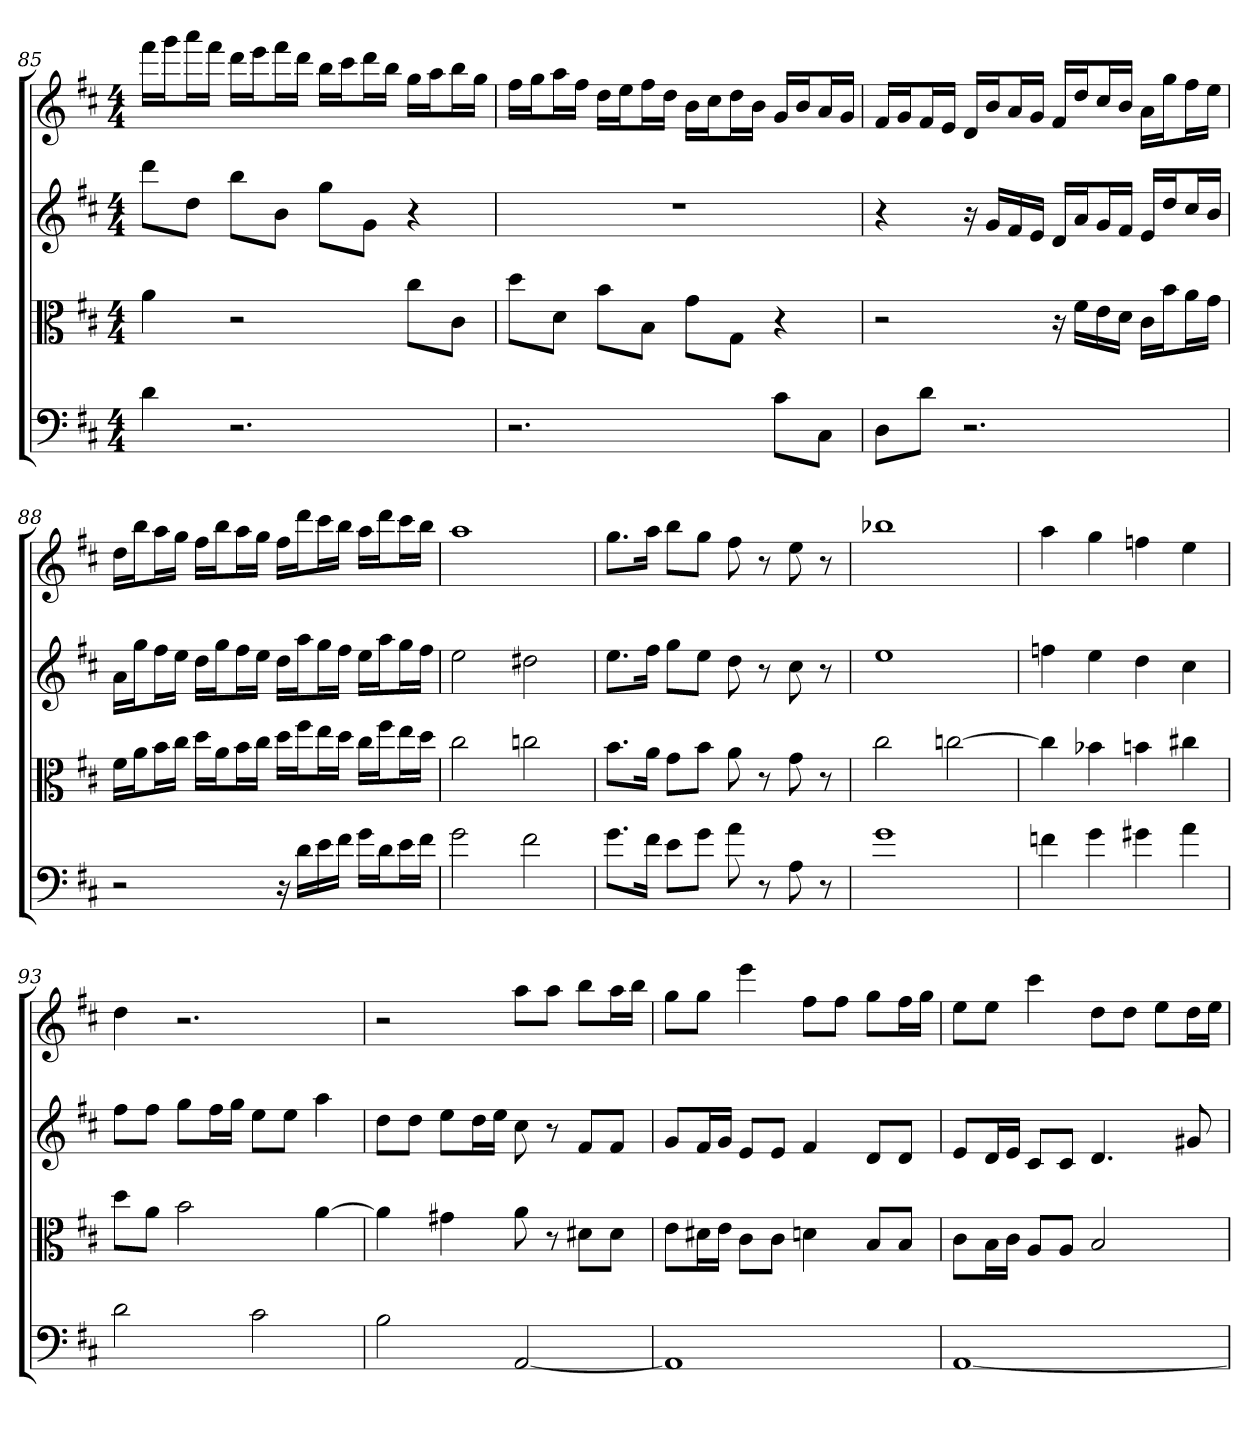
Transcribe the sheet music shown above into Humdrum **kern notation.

**kern	**kern	**kern	**kern
*part4	*part3	*part2	*part1
*staff4	*staff3	*staff2	*staff1
*clefF4	*clefC3	*	*
*k[f#c#]	*k[f#c#]	*k[f#c#]	*k[f#c#]
*D:	*D:	*D:	*D:
*M4/4	*M4/4	*M4/4	*M4/4
=85	=85	=85	=85
4d	4a	8dddL	16fff#LL
.	.	.	16gggJ
.	.	8ddJ	16aaaL
.	.	.	16fff#JJ
2.r	2r	8bbL	16dddLL
.	.	.	16eeeJ
.	.	8bJ	16fff#L
.	.	.	16dddJJ
.	.	8ggL	16bbLL
.	.	.	16ccc#J
.	.	8gJ	16dddL
.	.	.	16bbJJ
.	8cc#\L	4r	16ggLL
.	.	.	16aaJ
.	8c#\J	.	16bbL
.	.	.	16ggJJ
=86	=86	=86	=86
2.r	8dd\L	1r	16ff#LL
.	.	.	16ggJ
.	8d\J	.	16aaL
.	.	.	16ff#JJ
.	8b\L	.	16ddLL
.	.	.	16eeJ
.	8B\J	.	16ff#L
.	.	.	16ddJJ
.	8g\L	.	16bLL
.	.	.	16cc#J
.	8G\J	.	16ddL
.	.	.	16bJJ
8c#\L	4r	.	16gLL
.	.	.	16bJ
8C#\J	.	.	16aL
.	.	.	16gJJ
=87	=87	=87	=87
8D\L	2r	4r	16f#LL
.	.	.	16gJ
8d\J	.	.	16f#L
.	.	.	16eJJ
2.r	.	16r	16dLL
.	.	16gLL	16bJ
.	.	16f#	16aL
.	.	16eJJ	16gJJ
.	16r	16dLL	16f#LL
.	16f#\LL	16aJ	16ddJ
.	16e\	16gL	16cc#L
.	16d\JJ	16f#JJ	16bJJ
.	16c#\LL	16eLL	16aLL
.	16b\J	16ddJ	16ggJ
.	16a\L	16cc#L	16ff#L
.	16g\JJ	16bJJ	16eeJJ
=88	=88	=88	=88
2r	16f#\LL	16aLL	16ddLL
.	16a\J	16ggJ	16bbJ
.	16b\L	16ff#L	16aaL
.	16cc#\JJ	16eeJJ	16ggJJ
.	16dd\LL	16ddLL	16ff#LL
.	16a\J	16ggJ	16bbJ
.	16b\L	16ff#L	16aaL
.	16cc#\JJ	16eeJJ	16ggJJ
16r	16dd\LL	16ddLL	16ff#LL
16d\LL	16ff#\J	16aaJ	16dddJ
16e\	16ee\L	16ggL	16ccc#L
16f#\JJ	16dd\JJ	16ff#JJ	16bbJJ
16g\LL	16cc#\LL	16eeLL	16aaLL
16d\J	16ff#\J	16aaJ	16dddJ
16e\L	16ee\L	16ggL	16ccc#L
16f#\JJ	16dd\JJ	16ff#JJ	16bbJJ
=89	=89	=89	=89
2g	2cc#	2ee	1aa
2f#	2ccn	2dd#X	.
=90	=90	=90	=90
8.g\L	8.b\L	8.eeL	8.ggL
16f#\Jk	16a\Jk	16ff#Jk	16aaJk
8e\L	8g\L	8ggL	8bbL
8g\J	8b\J	8eeJ	8ggJ
8a	8a	8dd	8ff#
8r	8r	8r	8r
8A	8g	8cc#	8ee
8r	8r	8r	8r
=91	=91	=91	=91
1g	2cc#	1ee	1bb-X
.	[2ccn	.	.
=92	=92	=92	=92
4fn	4cc]	4ffn	4aa
4g	4b-X	4ee	4gg
4g#X	4bn	4dd	4ffn
4a	4cc#X	4cc#	4ee
=93	=93	=93	=93
2d	8dd\L	8ff#L	4dd
.	8a\J	8ff#J	.
.	2b	8ggL	2.r
.	.	16ff#L	.
.	.	16ggJJ	.
2c#	.	8eeL	.
.	.	8eeJ	.
.	[4a	4aa	.
=94	=94	=94	=94
2B	4a]	8ddL	2r
.	.	8ddJ	.
.	4g#X	8eeL	.
.	.	16ddL	.
.	.	16eeJJ	.
[2AA	8a	8cc#	8aaL
.	8r	8r	8aaJ
.	8d#X\L	8f#L	8bbL
.	8d#\J	8f#J	16aaL
.	.	.	16bbJJ
=95	=95	=95	=95
1AA]	8e\L	8gL	8ggL
.	16d#X\L	16f#L	8ggJ
.	16e\JJ	16gJJ	.
.	8c#\L	8eL	4eee
.	8c#\J	8eJ	.
.	4dn	4f#	8ff#L
.	.	.	8ff#J
.	8B/L	8dL	8ggL
.	8B/J	8dJ	16ff#L
.	.	.	16ggJJ
=96	=96	=96	=96
[1AA	8c#\L	8eL	8eeL
.	16B\L	16dL	8eeJ
.	16c#\JJ	16eJJ	.
.	8A/L	8c#L	4ccc#
.	8A/J	8c#J	.
.	2B	4.d	8ddL
.	.	.	8ddJ
.	.	.	8eeL
.	.	8g#X	16ddL
.	.	.	16eeJJ
=	=	=	=
*-	*-	*-	*-
